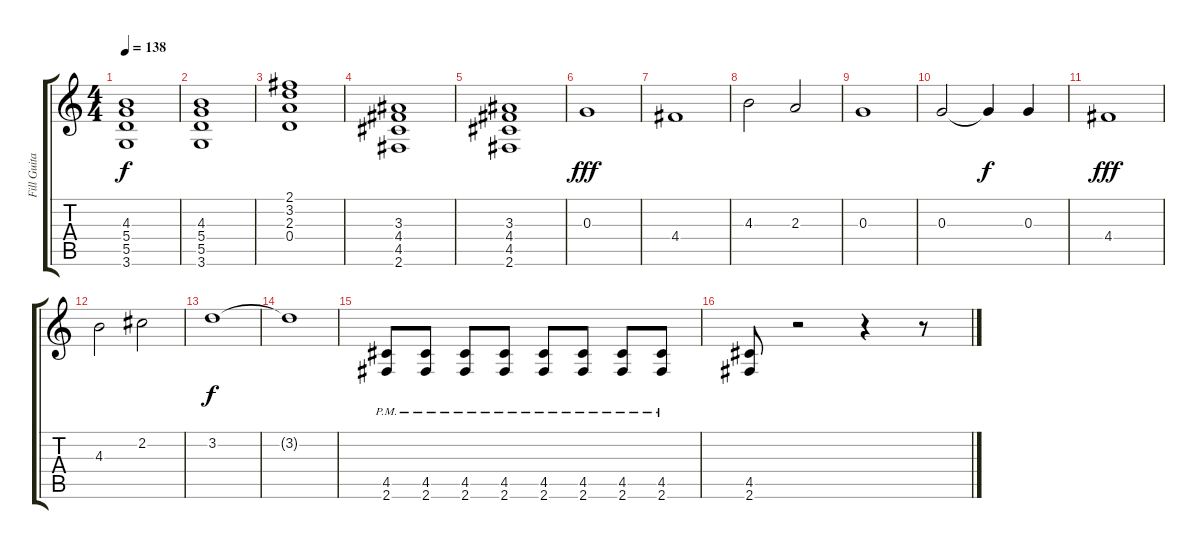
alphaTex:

\track ("Fill Guitar" "Fill Guita") {instrument overdrivenguitar}
\staff {score tabs}
\tuning (E4 B3 G3 D3 A2 E2) {hide}
\ts (4 4)
\tempo 138
\clef g2
\ks c
(4.3 5.4 5.5 3.6).1{dy f} |
(4.3 5.4 5.5 3.6).1 |
(2.1 3.2 2.3 0.4).1 |
(3.3 4.4 4.5 2.6).1 |
(3.3 4.4 4.5 2.6).1 |
0.3.1{dy fff} |
4.4.1 |
4.3.2 2.3.2 |
0.3.1 |
0.3.2 0.3{t}.4{dy f} 0.3.4 |
4.4.1{dy fff} |
4.3.2 2.2.2 |
3.2.1{dy f} |
3.2{t}.1 |
(4.5{pm} 2.6{pm}).8 (4.5{pm} 2.6{pm}).8 (4.5{pm} 2.6{pm}).8 (4.5{pm} 2.6{pm}).8 (4.5{pm} 2.6{pm}).8 (4.5{pm} 2.6{pm}).8 (4.5{pm} 2.6{pm}).8 (4.5{pm} 2.6{pm}).8 |
(4.5 2.6).8 r.2 r.4 r.8
